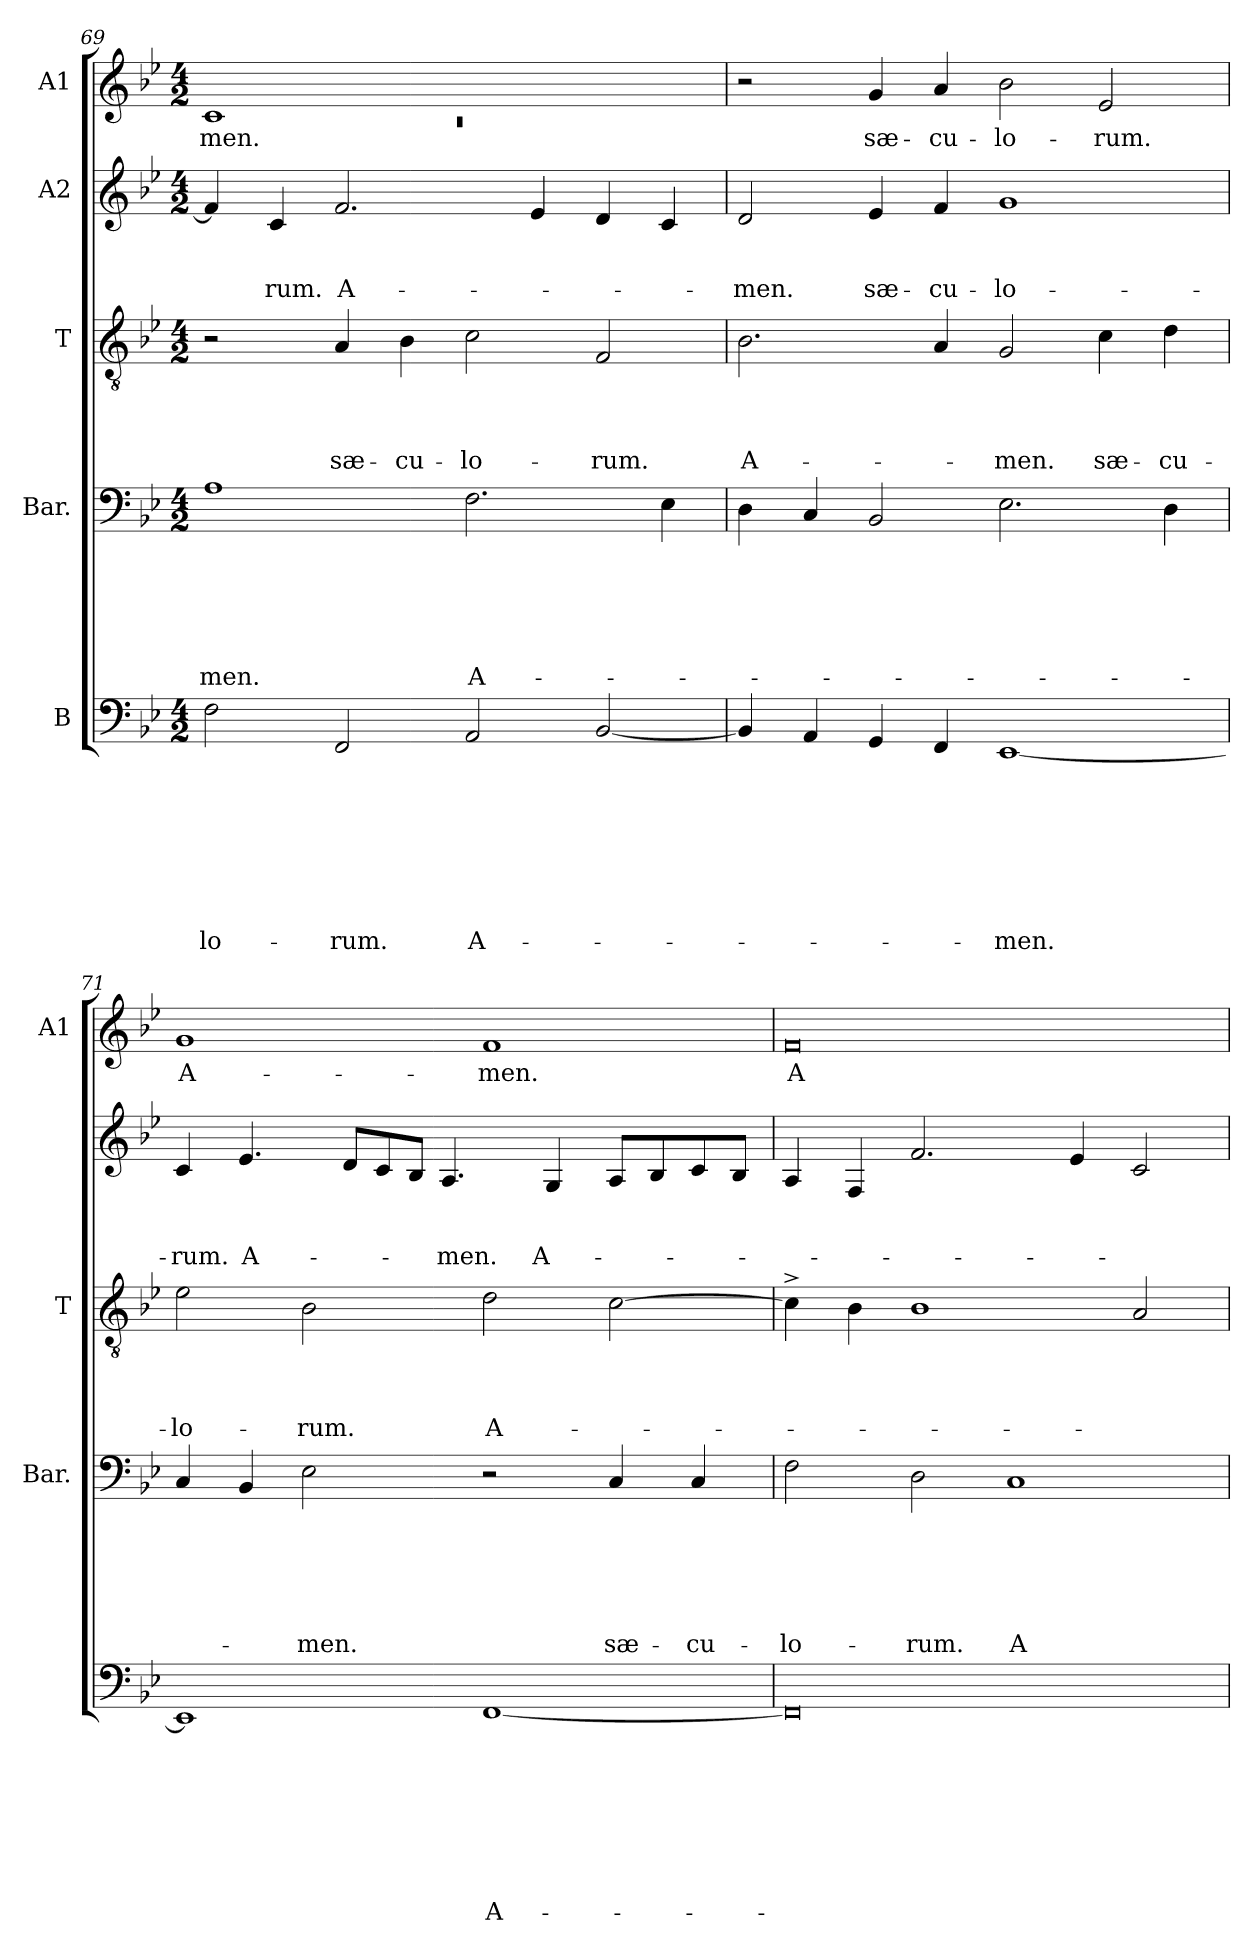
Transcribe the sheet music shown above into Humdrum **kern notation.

**kern	**text	**text	**text	**text	**text	**text	**text	**text	**kern	**text	**text	**text	**text	**text	**text	**kern	**text	**text	**text	**text	**kern	**text	**text	**text	**kern	**text
*part5	*part5	*part5	*part5	*part5	*part5	*part5	*part5	*part5	*part4	*part4	*part4	*part4	*part4	*part4	*part4	*part3	*part3	*part3	*part3	*part3	*part2	*part2	*part2	*part2	*part1	*part1
*staff5	*staff5	*staff5	*staff5	*staff5	*staff5	*staff5	*staff5	*staff5	*staff4	*staff4	*staff4	*staff4	*staff4	*staff4	*staff4	*staff3	*staff3	*staff3	*staff3	*staff3	*staff2	*staff2	*staff2	*staff2	*staff1	*staff1
*I"B	*	*	*	*	*	*	*	*	*I"Bar.	*	*	*	*	*	*	*I"T	*	*	*	*	*I"A2	*	*	*	*I"A1	*
*	*	*	*	*	*	*	*	*	*I'Bar.	*	*	*	*	*	*	*I'T	*	*	*	*	*	*	*	*	*I'A1	*
*clefF4	*	*	*	*	*	*	*	*	*clefF4	*	*	*	*	*	*	*clefGv2	*	*	*	*	*clefG2	*	*	*	*clefG2	*
*k[b-e-]	*	*	*	*	*	*	*	*	*k[b-e-]	*	*	*	*	*	*	*k[b-e-]	*	*	*	*	*k[b-e-]	*	*	*	*k[b-e-]	*
*B-:	*	*	*	*	*	*	*	*	*B-:	*	*	*	*	*	*	*B-:	*	*	*	*	*B-:	*	*	*	*B-:	*
*M4/2	*	*	*	*	*	*	*	*	*M4/2	*	*	*	*	*	*	*M4/2	*	*	*	*	*M4/2	*	*	*	*M4/2	*
=69	=69	=69	=69	=69	=69	=69	=69	=69	=69	=69	=69	=69	=69	=69	=69	=69	=69	=69	=69	=69	=69	=69	=69	=69	=69	=69
*	*	*	*	*	*	*	*	*	*	*	*	*	*	*	*	*	*	*	*	*	*	*	*	*	*^	*
!	!	!	!	!	!	!	!	!LO:LY:b	!	!	!	!	!	!	!LO:LY:b	!	!	!	!	!	!	!	!	!	!	!LO:N:vis=1	!LO:LY:b
2F\	.	.	.	.	.	.	.	-lo-	1A	.	.	.	.	.	-men.	2r	.	.	.	.	4f/]	.	.	.	1c	0rc	-men.
!	!	!	!	!	!	!	!	!	!	!	!	!	!	!	!	!	!	!	!	!	!	!	!	!LO:LY:b	!	!	!
.	.	.	.	.	.	.	.	.	.	.	.	.	.	.	.	.	.	.	.	.	4c/	.	.	-rum.	.	.	.
!	!	!	!	!	!	!	!	!LO:LY:b	!	!	!	!	!	!	!	!	!	!	!	!LO:LY:b	!	!	!	!LO:LY:b	!	!	!
2FF/	.	.	.	.	.	.	.	-rum.	.	.	.	.	.	.	.	4A/	.	.	.	sæ-	2.f/	.	.	A-	.	.	.
!	!	!	!	!	!	!	!	!	!	!	!	!	!	!	!	!	!	!	!	!LO:LY:b	!	!	!	!	!	!	!
.	.	.	.	.	.	.	.	.	.	.	.	.	.	.	.	4B-\	.	.	.	-cu-	.	.	.	.	.	.	.
!	!	!	!	!	!	!	!	!LO:LY:b	!	!	!	!	!	!	!LO:LY:b	!	!	!	!	!LO:LY:b	!	!	!	!	!	!	!
2AA/	.	.	.	.	.	.	.	A-	2.F\	.	.	.	.	.	A-	2c\	.	.	.	-lo-	.	.	.	.	1ryy	.	.
.	.	.	.	.	.	.	.	.	.	.	.	.	.	.	.	.	.	.	.	.	4e-/	.	.	.	.	.	.
!	!	!	!	!	!	!	!	!	!	!	!	!	!	!	!	!	!	!	!	!LO:LY:b	!	!	!	!	!	!	!
[<2BB-/	.	.	.	.	.	.	.	.	.	.	.	.	.	.	.	2F/	.	.	.	-rum.	4d/	.	.	.	.	.	.
.	.	.	.	.	.	.	.	.	4E-\	.	.	.	.	.	.	.	.	.	.	.	4c/	.	.	.	.	.	.
*	*	*	*	*	*	*	*	*	*	*	*	*	*	*	*	*	*	*	*	*	*	*	*	*	*v	*v	*
=70	=70	=70	=70	=70	=70	=70	=70	=70	=70	=70	=70	=70	=70	=70	=70	=70	=70	=70	=70	=70	=70	=70	=70	=70	=70	=70
!	!	!	!	!	!	!	!	!	!	!	!	!	!	!	!	!	!	!	!	!LO:LY:b	!	!	!	!LO:LY:b	!	!
4BB-/]	.	.	.	.	.	.	.	.	4D\	.	.	.	.	.	.	2.B-\	.	.	.	A-	2d/	.	.	-men.	2r	.
4AA/	.	.	.	.	.	.	.	.	4C/	.	.	.	.	.	.	.	.	.	.	.	.	.	.	.	.	.
!	!	!	!	!	!	!	!	!	!	!	!	!	!	!	!	!	!	!	!	!	!	!	!	!LO:LY:b	!	!LO:LY:b
4GG/	.	.	.	.	.	.	.	.	2BB-/	.	.	.	.	.	.	.	.	.	.	.	4e-/	.	.	sæ-	4g/	sæ-
!	!	!	!	!	!	!	!	!	!	!	!	!	!	!	!	!	!	!	!	!	!	!	!	!LO:LY:b	!	!LO:LY:b
4FF/	.	.	.	.	.	.	.	.	.	.	.	.	.	.	.	4A/	.	.	.	.	4f/	.	.	-cu-	4a/	-cu-
!	!	!	!	!	!	!	!	!LO:LY:b	!	!	!	!	!	!	!	!	!	!	!	!LO:LY:b	!	!	!	!LO:LY:b	!	!LO:LY:b
[<1EE-	.	.	.	.	.	.	.	-men.	2.E-\	.	.	.	.	.	.	2G/	.	.	.	-men.	1g	.	.	-lo-	2b-\	-lo-
!	!	!	!	!	!	!	!	!	!	!	!	!	!	!	!	!	!	!	!	!LO:LY:b	!	!	!	!	!	!LO:LY:b
.	.	.	.	.	.	.	.	.	.	.	.	.	.	.	.	4c\	.	.	.	sæ-	.	.	.	.	2e-/	-rum.
!	!	!	!	!	!	!	!	!	!	!	!	!	!	!	!	!	!	!	!	!LO:LY:b	!	!	!	!	!	!
.	.	.	.	.	.	.	.	.	4D\	.	.	.	.	.	.	4d\	.	.	.	-cu-	.	.	.	.	.	.
!!LO:LB:g=z
=71	=71	=71	=71	=71	=71	=71	=71	=71	=71	=71	=71	=71	=71	=71	=71	=71	=71	=71	=71	=71	=71	=71	=71	=71	=71	=71
!	!	!	!	!	!	!	!	!	!	!	!	!	!	!	!	!	!	!	!	!LO:LY:b	!	!	!	!LO:LY:b	!	!LO:LY:b
1EE-]	.	.	.	.	.	.	.	.	4C/	.	.	.	.	.	.	2e-\	.	.	.	-lo-	4c/	.	.	-rum.	1g	A-
!	!	!	!	!	!	!	!	!	!	!	!	!	!	!	!	!	!	!	!	!	!	!	!	!LO:LY:b	!	!
.	.	.	.	.	.	.	.	.	4BB-/	.	.	.	.	.	.	.	.	.	.	.	4.e-/	.	.	A-	.	.
!	!	!	!	!	!	!	!	!	!	!	!	!	!	!	!LO:LY:b	!	!	!	!	!LO:LY:b	!	!	!	!	!	!
.	.	.	.	.	.	.	.	.	2E-\	.	.	.	.	.	-men.	2B-\	.	.	.	-rum.	.	.	.	.	.	.
*	*	*	*	*	*	*	*	*	*	*	*	*	*	*	*	*	*	*	*	*	*Xtuplet	*	*	*	*	*
.	.	.	.	.	.	.	.	.	.	.	.	.	.	.	.	.	.	.	.	.	12d/L	.	.	.	.	.
.	.	.	.	.	.	.	.	.	.	.	.	.	.	.	.	.	.	.	.	.	12c/	.	.	.	.	.
.	.	.	.	.	.	.	.	.	.	.	.	.	.	.	.	.	.	.	.	.	12B-/J	.	.	.	.	.
!	!	!	!	!	!	!	!	!	!	!	!	!	!	!	!	!	!	!	!	!	!	!	!	!LO:LY:b	!	!
.	.	.	.	.	.	.	.	.	.	.	.	.	.	.	.	.	.	.	.	.	4.A/	.	.	-men.	.	.
!	!	!	!	!	!	!	!	!LO:LY:b	!	!	!	!	!	!	!	!	!	!	!	!LO:LY:b	!	!	!	!	!	!LO:LY:b
[<1FF	.	.	.	.	.	.	.	A-	2r	.	.	.	.	.	.	2d\	.	.	.	A-	.	.	.	.	1f	-men.
!	!	!	!	!	!	!	!	!	!	!	!	!	!	!	!	!	!	!	!	!	!	!	!	!LO:LY:b	!	!
.	.	.	.	.	.	.	.	.	.	.	.	.	.	.	.	.	.	.	.	.	4G/	.	.	A-	.	.
!	!	!	!	!	!	!	!	!	!	!	!	!	!	!	!LO:LY:b	!	!	!	!	!	!	!	!	!	!	!
.	.	.	.	.	.	.	.	.	4C/	.	.	.	.	.	sæ-	[>2c\	.	.	.	.	8A/L	.	.	.	.	.
.	.	.	.	.	.	.	.	.	.	.	.	.	.	.	.	.	.	.	.	.	8B-/	.	.	.	.	.
!	!	!	!	!	!	!	!	!	!	!	!	!	!	!	!LO:LY:b	!	!	!	!	!	!	!	!	!	!	!
.	.	.	.	.	.	.	.	.	4C/	.	.	.	.	.	-cu-	.	.	.	.	.	8c/	.	.	.	.	.
.	.	.	.	.	.	.	.	.	.	.	.	.	.	.	.	.	.	.	.	.	8B-/J	.	.	.	.	.
=72	=72	=72	=72	=72	=72	=72	=72	=72	=72	=72	=72	=72	=72	=72	=72	=72	=72	=72	=72	=72	=72	=72	=72	=72	=72	=72
!	!	!	!	!	!	!	!	!	!	!	!	!	!	!	!LO:LY:b	!	!	!	!	!	!	!	!	!	!	!LO:LY:b
0FF]	.	.	.	.	.	.	.	.	2F\	.	.	.	.	.	-lo-	4c^>\]	.	.	.	.	4A/	.	.	.	0f	A-
.	.	.	.	.	.	.	.	.	.	.	.	.	.	.	.	4B-\	.	.	.	.	4F/	.	.	.	.	.
!	!	!	!	!	!	!	!	!	!	!	!	!	!	!	!LO:LY:b	!	!	!	!	!	!	!	!	!	!	!
.	.	.	.	.	.	.	.	.	2D\	.	.	.	.	.	-rum.	1B-	.	.	.	.	2.f/	.	.	.	.	.
!	!	!	!	!	!	!	!	!	!	!	!	!	!	!	!LO:LY:b	!	!	!	!	!	!	!	!	!	!	!
.	.	.	.	.	.	.	.	.	1C	.	.	.	.	.	A-	.	.	.	.	.	.	.	.	.	.	.
.	.	.	.	.	.	.	.	.	.	.	.	.	.	.	.	.	.	.	.	.	4e-/	.	.	.	.	.
.	.	.	.	.	.	.	.	.	.	.	.	.	.	.	.	2A/	.	.	.	.	2c/	.	.	.	.	.
=	=	=	=	=	=	=	=	=	=	=	=	=	=	=	=	=	=	=	=	=	=	=	=	=	=	=
*-	*-	*-	*-	*-	*-	*-	*-	*-	*-	*-	*-	*-	*-	*-	*-	*-	*-	*-	*-	*-	*-	*-	*-	*-	*-	*-
